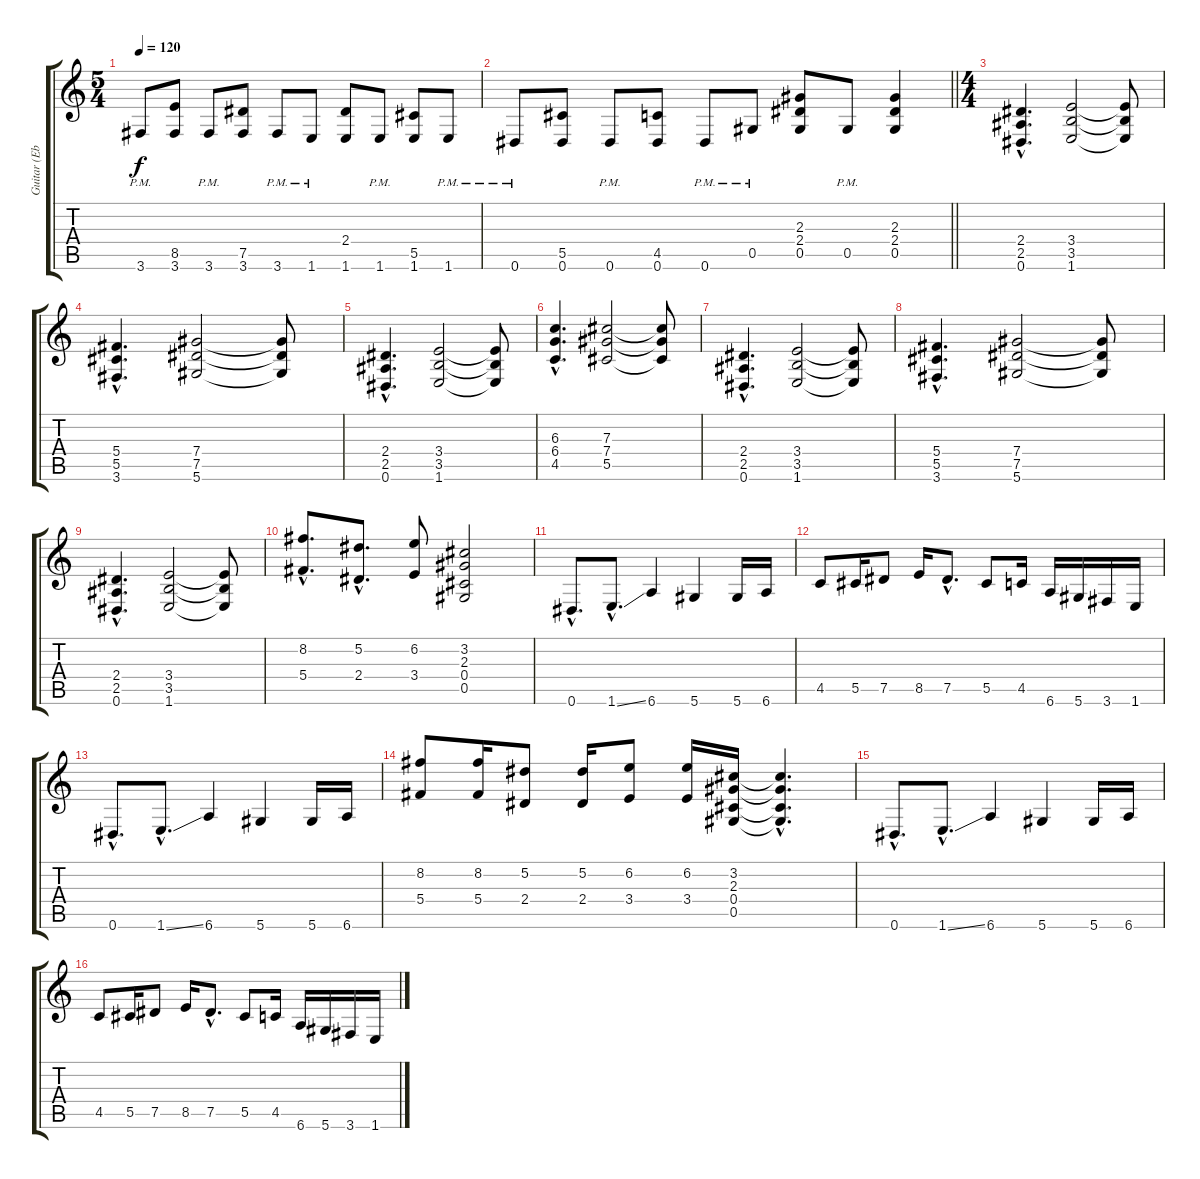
\track ("Guitar (Eb)" "Guitar (Eb") {instrument distortionguitar}
\staff {score tabs}
\tuning (Eb4 Bb3 Gb3 Db3 Ab2 Eb2) {hide}
\ts (5 4)
\tempo 120
\clef g2
\ks c
3.6{pm}.8{dy f} (8.5 3.6).8 3.6{pm}.8 (7.5 3.6).8 3.6{pm}.8 1.6{pm}.8 (2.4 1.6).8 1.6{pm}.8 (5.5 1.6).8 1.6{pm}.8 |
\barLineRight lightlight
0.6{pm}.8 (5.5 0.6).8 0.6{pm}.8 (4.5 0.6).8 0.6{pm}.8 0.5{pm}.8 (2.3 2.4 0.5).8 0.5{pm}.8 (2.3 2.4 0.5).4 |
\ts (4 4)
(2.4{hac} 2.5{hac} 0.6{hac}).4{d} (3.4 3.5 1.6).2 (3.4{t} 3.5{t} 1.6{t}).8 |
(5.4{hac} 5.5{hac} 3.6{hac}).4{d} (7.4 7.5 5.6).2 (7.4{t} 7.5{t} 5.6{t}).8 |
(2.4{hac} 2.5{hac} 0.6{hac}).4{d} (3.4 3.5 1.6).2 (3.4{t} 3.5{t} 1.6{t}).8 |
(6.3{hac} 6.4{hac} 4.5{hac}).4{d} (7.3 7.4 5.5).2 (7.3{t} 7.4{t} 5.5{t}).8 |
(2.4{hac} 2.5{hac} 0.6{hac}).4{d} (3.4 3.5 1.6).2 (3.4{t} 3.5{t} 1.6{t}).8 |
(5.4{hac} 5.5{hac} 3.6{hac}).4{d} (7.4 7.5 5.6).2 (7.4{t} 7.5{t} 5.6{t}).8 |
(2.4{hac} 2.5{hac} 0.6{hac}).4{d} (3.4 3.5 1.6).2 (3.4{t} 3.5{t} 1.6{t}).8 |
(8.2{hac} 5.4{hac}).8{d} (5.2{hac} 2.4{hac}).8{d} (6.2 3.4).8 (3.2 2.3 0.4 0.5).2 |
0.6{hac}.8{d} 1.6{ss hac}.8{d} 6.6.4 5.6.4 5.6.16 6.6.16 |
4.5.8 5.5.16 7.5.8 8.5.16 7.5{hac}.8{d} 5.5.8 4.5.16 6.6.16 5.6.16 3.6.16 1.6.16 |
0.6{hac}.8{d} 1.6{ss hac}.8{d} 6.6.4 5.6.4 5.6.16 6.6.16 |
(8.2 5.4).8 (8.2 5.4).16 (5.2 2.4).8 (5.2 2.4).16 (6.2 3.4).8 (6.2 3.4).16 (3.2 2.3 0.4 0.5).16 (3.2{hac t} 2.3{hac t} 0.4{hac t} 0.5{hac t}).4{d} |
0.6{hac}.8{d} 1.6{ss hac}.8{d} 6.6.4 5.6.4 5.6.16 6.6.16 |
4.5.8 5.5.16 7.5.8 8.5.16 7.5{hac}.8{d} 5.5.8 4.5.16 6.6.16 5.6.16 3.6.16 1.6.16
